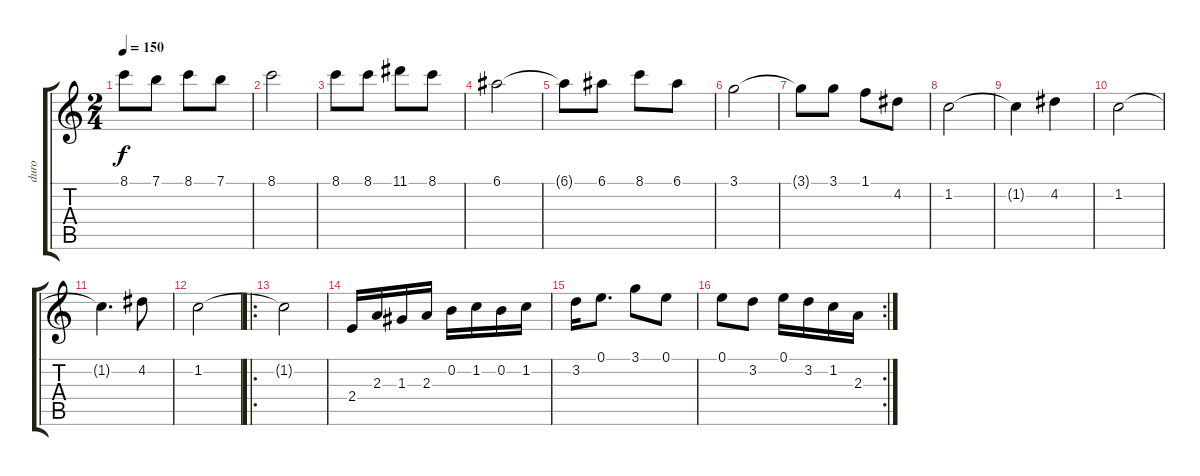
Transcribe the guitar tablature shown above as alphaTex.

\track ("duro" "duro") {instrument overdrivenguitar}
\staff {score tabs}
\tuning (E4 B3 G3 D3 A2 D2) {hide}
\ts (2 4)
\tempo 150
\clef g2
\ks c
8.1.8{dy f} 7.1.8 8.1.8 7.1.8 |
8.1.2 |
8.1.8 8.1.8 11.1.8 8.1.8 |
6.1.2 |
6.1{t}.8 6.1.8 8.1.8 6.1.8 |
3.1.2 |
3.1{t}.8 3.1.8 1.1.8 4.2.8 |
1.2.2 |
1.2{t}.4 4.2.4 |
1.2.2 |
1.2{t}.4{d} 4.2.8 |
1.2.2 |
\ro
1.2{t}.2 |
2.4.16 2.3.16 1.3.16 2.3.16 0.2.16 1.2.16 0.2.16 1.2.16 |
3.2.16 0.1.8{d} 3.1.8 0.1.8 |
\rc 2
0.1.8 3.2.8 0.1.16 3.2.16 1.2.16 2.3.16
